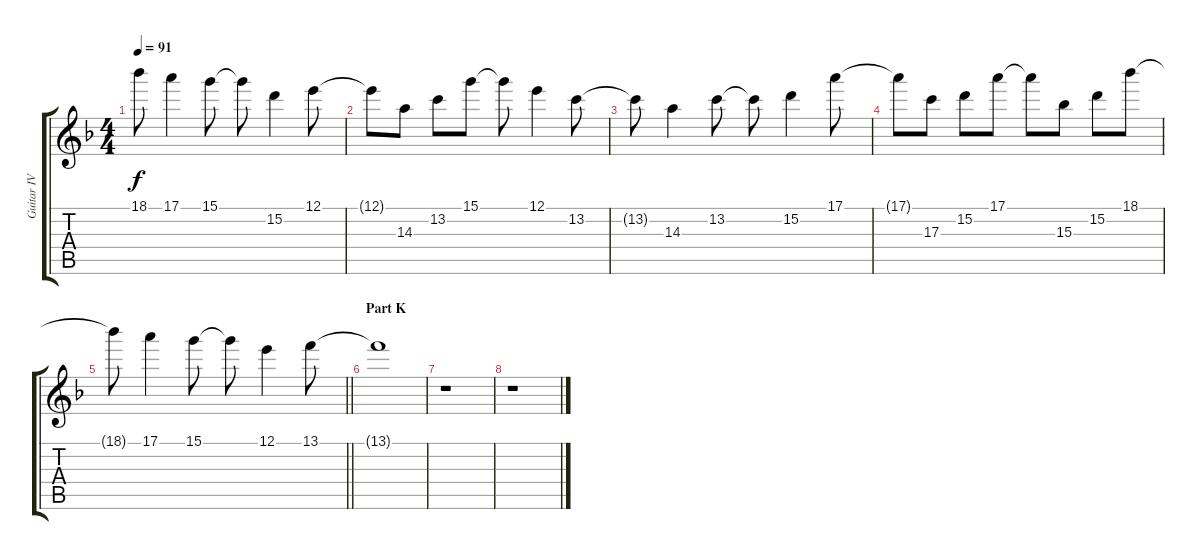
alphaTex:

\track ("Guitar IV (Sugizo)" "Guitar IV ") {instrument distortionguitar}
\staff {score tabs}
\tuning (E4 B3 G3 D3 A2 E2) {hide}
\ts (4 4)
\tempo 91
\clef g2
\ks f
18.1{t}.8{dy f} 17.1.4 15.1.8 15.1{t}.8 15.2.4 12.1.8 |
12.1{t}.8 14.3.8 13.2.8 15.1.8 15.1{t}.8 12.1.4 13.2.8 |
13.2{t}.8 14.3.4 13.2.8 13.2{t}.8 15.2.4 17.1.8 |
17.1{t}.8 17.3.8 15.2.8 17.1.8 17.1{t}.8 15.3.8 15.2.8 18.1.8 |
\barLineRight lightlight
18.1{t}.8 17.1.4 15.1.8 15.1{t}.8 12.1.4 13.1.8 |
\section ("" "Part K")
13.1{t}.1 |
r.1 |
r.1
